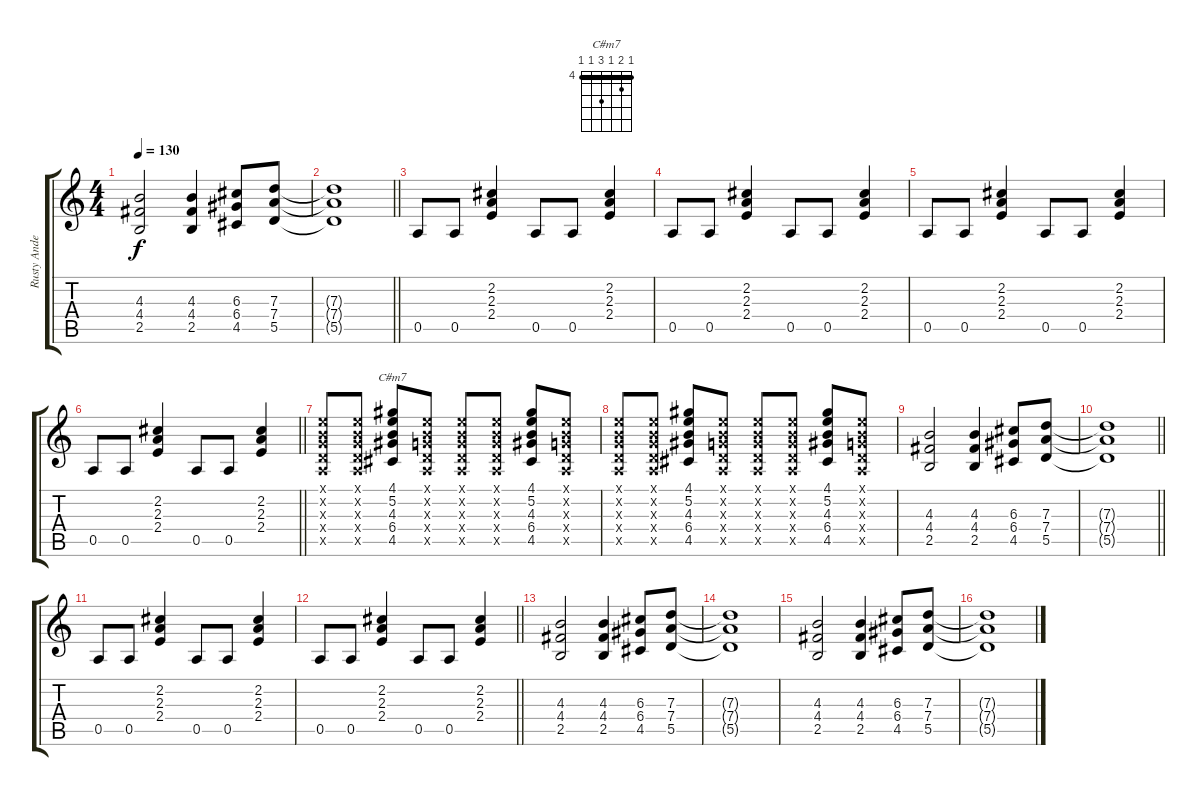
\track ("Rusty Anderson" "Rusty Ande") {instrument acousticguitarsteel}
\staff {score tabs}
\tuning (E4 B3 G3 D3 A2 E2) {hide}
\chord ("C#m7" 4 5 4 6 4 4) {firstfret 4 barre 4}
\ts (4 4)
\tempo 130
\clef g2
\ks c
(4.3 4.4 2.5).2{dy f} (4.3 4.4 2.5).4 (6.3 6.4 4.5).8 (7.3 7.4 5.5).8 |
\barLineRight lightlight
(7.3{t} 7.4{t} 5.5{t}).1 |
0.5.8 0.5.8 (2.2 2.3 2.4).4 0.5.8 0.5.8 (2.2 2.3 2.4).4 |
0.5.8 0.5.8 (2.2 2.3 2.4).4 0.5.8 0.5.8 (2.2 2.3 2.4).4 |
0.5.8 0.5.8 (2.2 2.3 2.4).4 0.5.8 0.5.8 (2.2 2.3 2.4).4 |
\barLineRight lightlight
0.5.8 0.5.8 (2.2 2.3 2.4).4 0.5.8 0.5.8 (2.2 2.3 2.4).4 |
(0.1{x} 0.2{x} 0.3{x} 0.4{x} 0.5{x}).8 (0.1{x} 0.2{x} 0.3{x} 0.4{x} 0.5{x}).8 (4.1 5.2 4.3 6.4 4.5).8{ch "C#m7"} (0.1{x} 0.2{x} 0.3{x} 0.4{x} 0.5{x}).8 (0.1{x} 0.2{x} 0.3{x} 0.4{x} 0.5{x}).8 (0.1{x} 0.2{x} 0.3{x} 0.4{x} 0.5{x}).8 (4.1 5.2 4.3 6.4 4.5).8 (0.1{x} 0.2{x} 0.3{x} 0.4{x} 0.5{x}).8 |
(0.1{x} 0.2{x} 0.3{x} 0.4{x} 0.5{x}).8 (0.1{x} 0.2{x} 0.3{x} 0.4{x} 0.5{x}).8 (4.1 5.2 4.3 6.4 4.5).8 (0.1{x} 0.2{x} 0.3{x} 0.4{x} 0.5{x}).8 (0.1{x} 0.2{x} 0.3{x} 0.4{x} 0.5{x}).8 (0.1{x} 0.2{x} 0.3{x} 0.4{x} 0.5{x}).8 (4.1 5.2 4.3 6.4 4.5).8 (0.1{x} 0.2{x} 0.3{x} 0.4{x} 0.5{x}).8 |
(4.3 4.4 2.5).2 (4.3 4.4 2.5).4 (6.3 6.4 4.5).8 (7.3 7.4 5.5).8 |
\barLineRight lightlight
(7.3{t} 7.4{t} 5.5{t}).1 |
0.5.8 0.5.8 (2.2 2.3 2.4).4 0.5.8 0.5.8 (2.2 2.3 2.4).4 |
\barLineRight lightlight
0.5.8 0.5.8 (2.2 2.3 2.4).4 0.5.8 0.5.8 (2.2 2.3 2.4).4 |
(4.3 4.4 2.5).2 (4.3 4.4 2.5).4 (6.3 6.4 4.5).8 (7.3 7.4 5.5).8 |
(7.3{t} 7.4{t} 5.5{t}).1 |
(4.3 4.4 2.5).2 (4.3 4.4 2.5).4 (6.3 6.4 4.5).8 (7.3 7.4 5.5).8 |
(7.3{t} 7.4{t} 5.5{t}).1
